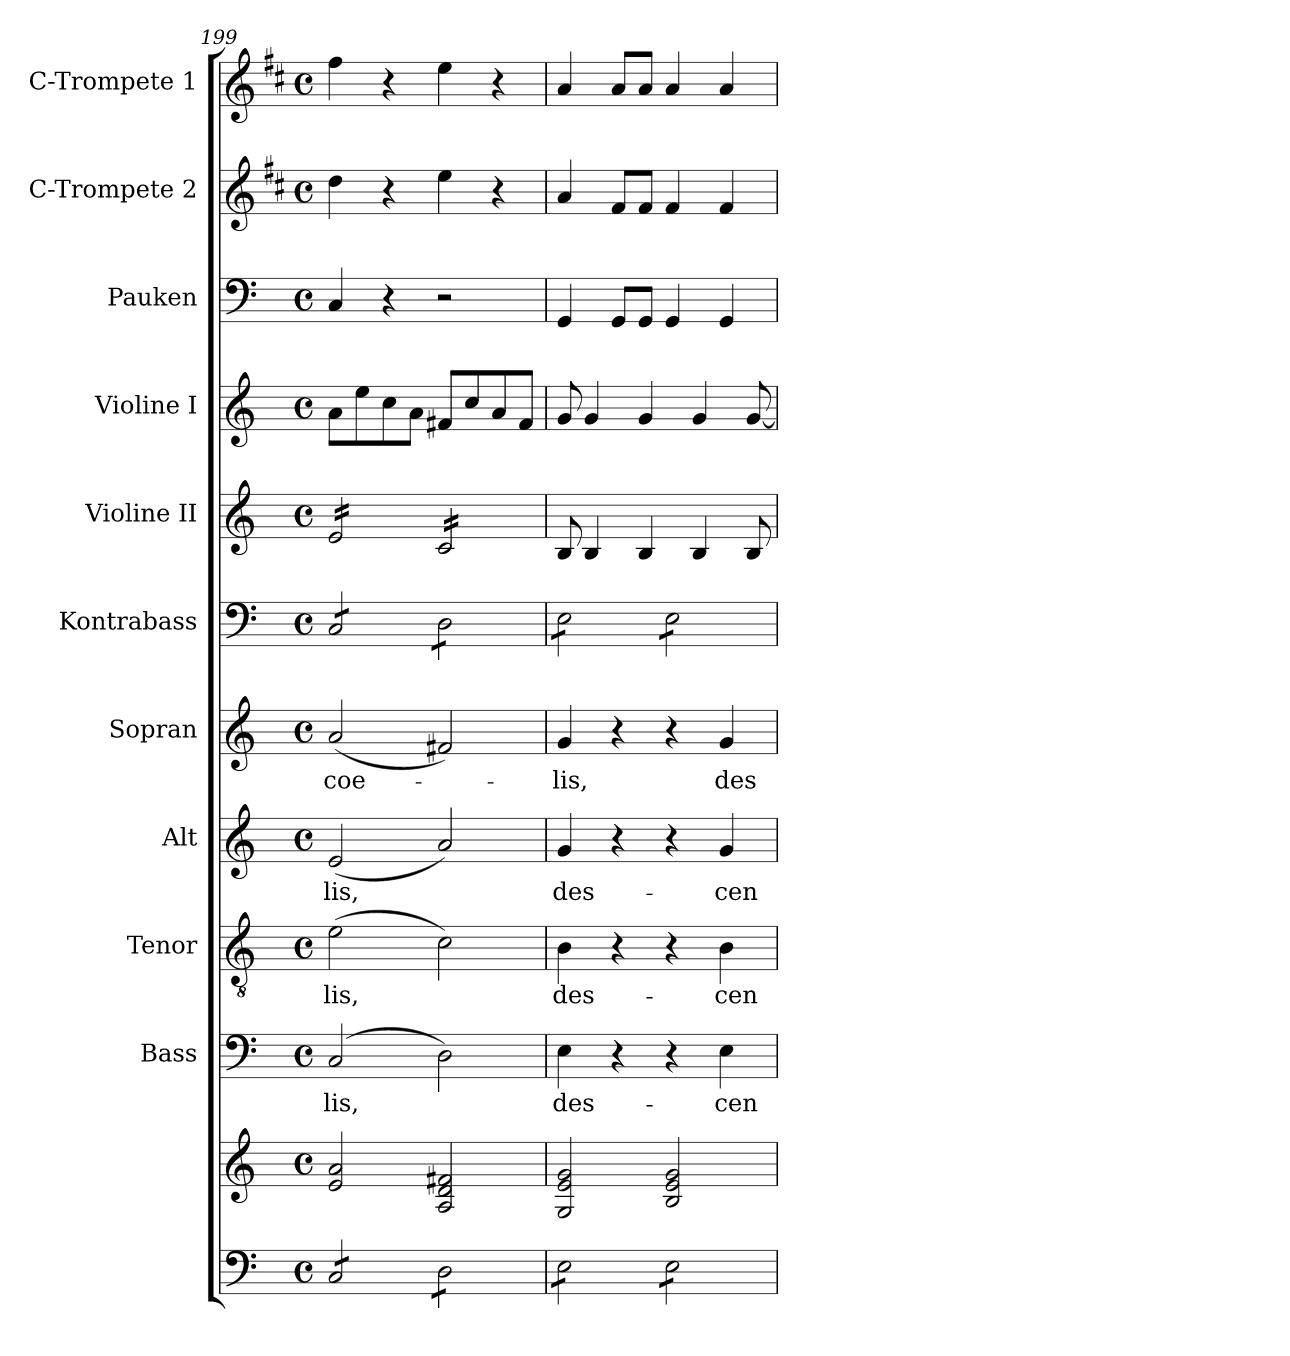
**kern	**kern	**kern	**text	**kern	**text	**kern	**text	**kern	**text	**kern	**kern	**kern	**kern	**kern	**kern
*part11	*part11	*part10	*part10	*part9	*part9	*part8	*part8	*part7	*part7	*part6	*part5	*part4	*part3	*part2	*part1
*staff12	*staff11	*staff10	*staff10	*staff9	*staff9	*staff8	*staff8	*staff7	*staff7	*staff6	*staff5	*staff4	*staff3	*staff2	*staff1
*	*	*I"Bass	*	*I"Tenor	*	*I"Alt	*	*I"Sopran	*	*I"Kontrabass	*I"Violine II	*I"Violine I	*I"Pauken	*I"C-Trompete 2	*I"C-Trompete 1
*	*	*I'B.	*	*I'T.	*	*I'A.	*	*I'S.	*	*I'Kb.	*I'Vl. II	*I'Vl. I	*I'Pk.	*I'C Trp. 2	*I'C Trp. 1
*clefF4	*clefG2	*clefF4	*	*clefGv2	*	*clefG2	*	*clefG2	*	*clefF4	*clefG2	*clefG2	*clefF4	*clefG2	*clefG2
*	*	*	*	*	*	*	*	*	*	*ITrd7c12	*	*	*	*ITrd1c2	*ITrd1c2
*k[]	*k[]	*k[]	*	*k[]	*	*k[]	*	*k[]	*	*k[]	*k[]	*k[]	*k[]	*k[]	*k[]
*C:	*C:	*C:	*	*C:	*	*C:	*	*C:	*	*C:	*C:	*C:	*C:	*C:	*C:
*M4/4	*M4/4	*M4/4	*	*M4/4	*	*M4/4	*	*M4/4	*	*M4/4	*M4/4	*M4/4	*M4/4	*M4/4	*M4/4
*met(c)	*met(c)	*met(c)	*	*met(c)	*	*met(c)	*	*met(c)	*	*met(c)	*met(c)	*met(c)	*met(c)	*met(c)	*met(c)
=199	=199	=199	=199	=199	=199	=199	=199	=199	=199	=199	=199	=199	=199	=199	=199
!	!	!	!LO:LY:b	!	!LO:LY:b	!	!LO:LY:b	!	!LO:LY:b	!	!	!	!	!	!
*tremolo	*	*	*	*	*	*	*	*	*	*	*	*	*	*	*
*	*	*	*	*	*	*	*	*	*	*tremolo	*	*	*	*	*
*	*	*	*	*	*	*	*	*	*	*	*tremolo	*	*	*	*
8C/L	2e/ 2a/	(2C/	-lis,	(>2e\	-lis,	(<2e/	-lis,	(<2a/	coe-	8CC/L	16e/LL	8a\L	4C/	4cc\	4ee\
.	.	.	.	.	.	.	.	.	.	.	16e/	.	.	.	.
8C/	.	.	.	.	.	.	.	.	.	8CC/	16e/	8ee\	.	.	.
.	.	.	.	.	.	.	.	.	.	.	16e/	.	.	.	.
8C/	.	.	.	.	.	.	.	.	.	8CC/	16e/	8cc\	4r	4r	4r
.	.	.	.	.	.	.	.	.	.	.	16e/	.	.	.	.
8C/J	.	.	.	.	.	.	.	.	.	8CC/J	16e/	8a\J	.	.	.
.	.	.	.	.	.	.	.	.	.	.	16e/JJ	.	.	.	.
8D\L	2A/ 2d/ 2f#X/	2D\)	.	2c\)	.	2a/)	.	2f#X/)	.	8DD\L	16c/LL	8f#X/L	2r	4dd\	4dd\
.	.	.	.	.	.	.	.	.	.	.	16c/	.	.	.	.
8D\	.	.	.	.	.	.	.	.	.	8DD\	16c/	8cc/	.	.	.
.	.	.	.	.	.	.	.	.	.	.	16c/	.	.	.	.
8D\	.	.	.	.	.	.	.	.	.	8DD\	16c/	8a/	.	4r	4r
.	.	.	.	.	.	.	.	.	.	.	16c/	.	.	.	.
8D\J	.	.	.	.	.	.	.	.	.	8DD\J	16c/	8f#/J	.	.	.
.	.	.	.	.	.	.	.	.	.	.	16c/JJ	.	.	.	.
*	*	*	*	*	*	*	*	*	*	*	*Xtremolo	*	*	*	*
=200	=200	=200	=200	=200	=200	=200	=200	=200	=200	=200	=200	=200	=200	=200	=200
!	!	!	!LO:LY:b	!	!LO:LY:b	!	!LO:LY:b	!	!LO:LY:b	!	!	!	!	!	!
8E\L	2G/ 2e/ 2g/	4E\	des-	4B\	des-	4g/	des-	4g/	-lis,	8EE\L	8B/	8g/	4GG/	4g/	4g/
8E\	.	.	.	.	.	.	.	.	.	8EE\	4B/	4g/	.	.	.
8E\	.	4r	.	4r	.	4r	.	4r	.	8EE\	.	.	8GG/L	8e/L	8g/L
8E\J	.	.	.	.	.	.	.	.	.	8EE\J	4B/	4g/	8GG/J	8e/J	8g/J
8E\L	2B/ 2e/ 2g/	4r	.	4r	.	4r	.	4r	.	8EE\L	.	.	4GG/	4e/	4g/
8E\	.	.	.	.	.	.	.	.	.	8EE\	4B/	4g/	.	.	.
!	!	!	!LO:LY:b	!	!LO:LY:b	!	!LO:LY:b	!	!LO:LY:b	!	!	!	!	!	!
8E\	.	4E\	-cen-	4B\	-cen-	4g/	-cen-	4g/	des-	8EE\	.	.	4GG/	4e/	4g/
8E\J	.	.	.	.	.	.	.	.	.	8EE\J	8B/	[8g/	.	.	.
*	*	*	*	*	*	*	*	*	*	*Xtremolo	*	*	*	*	*
*Xtremolo	*	*	*	*	*	*	*	*	*	*	*	*	*	*	*
=	=	=	=	=	=	=	=	=	=	=	=	=	=	=	=
*-	*-	*-	*-	*-	*-	*-	*-	*-	*-	*-	*-	*-	*-	*-	*-
